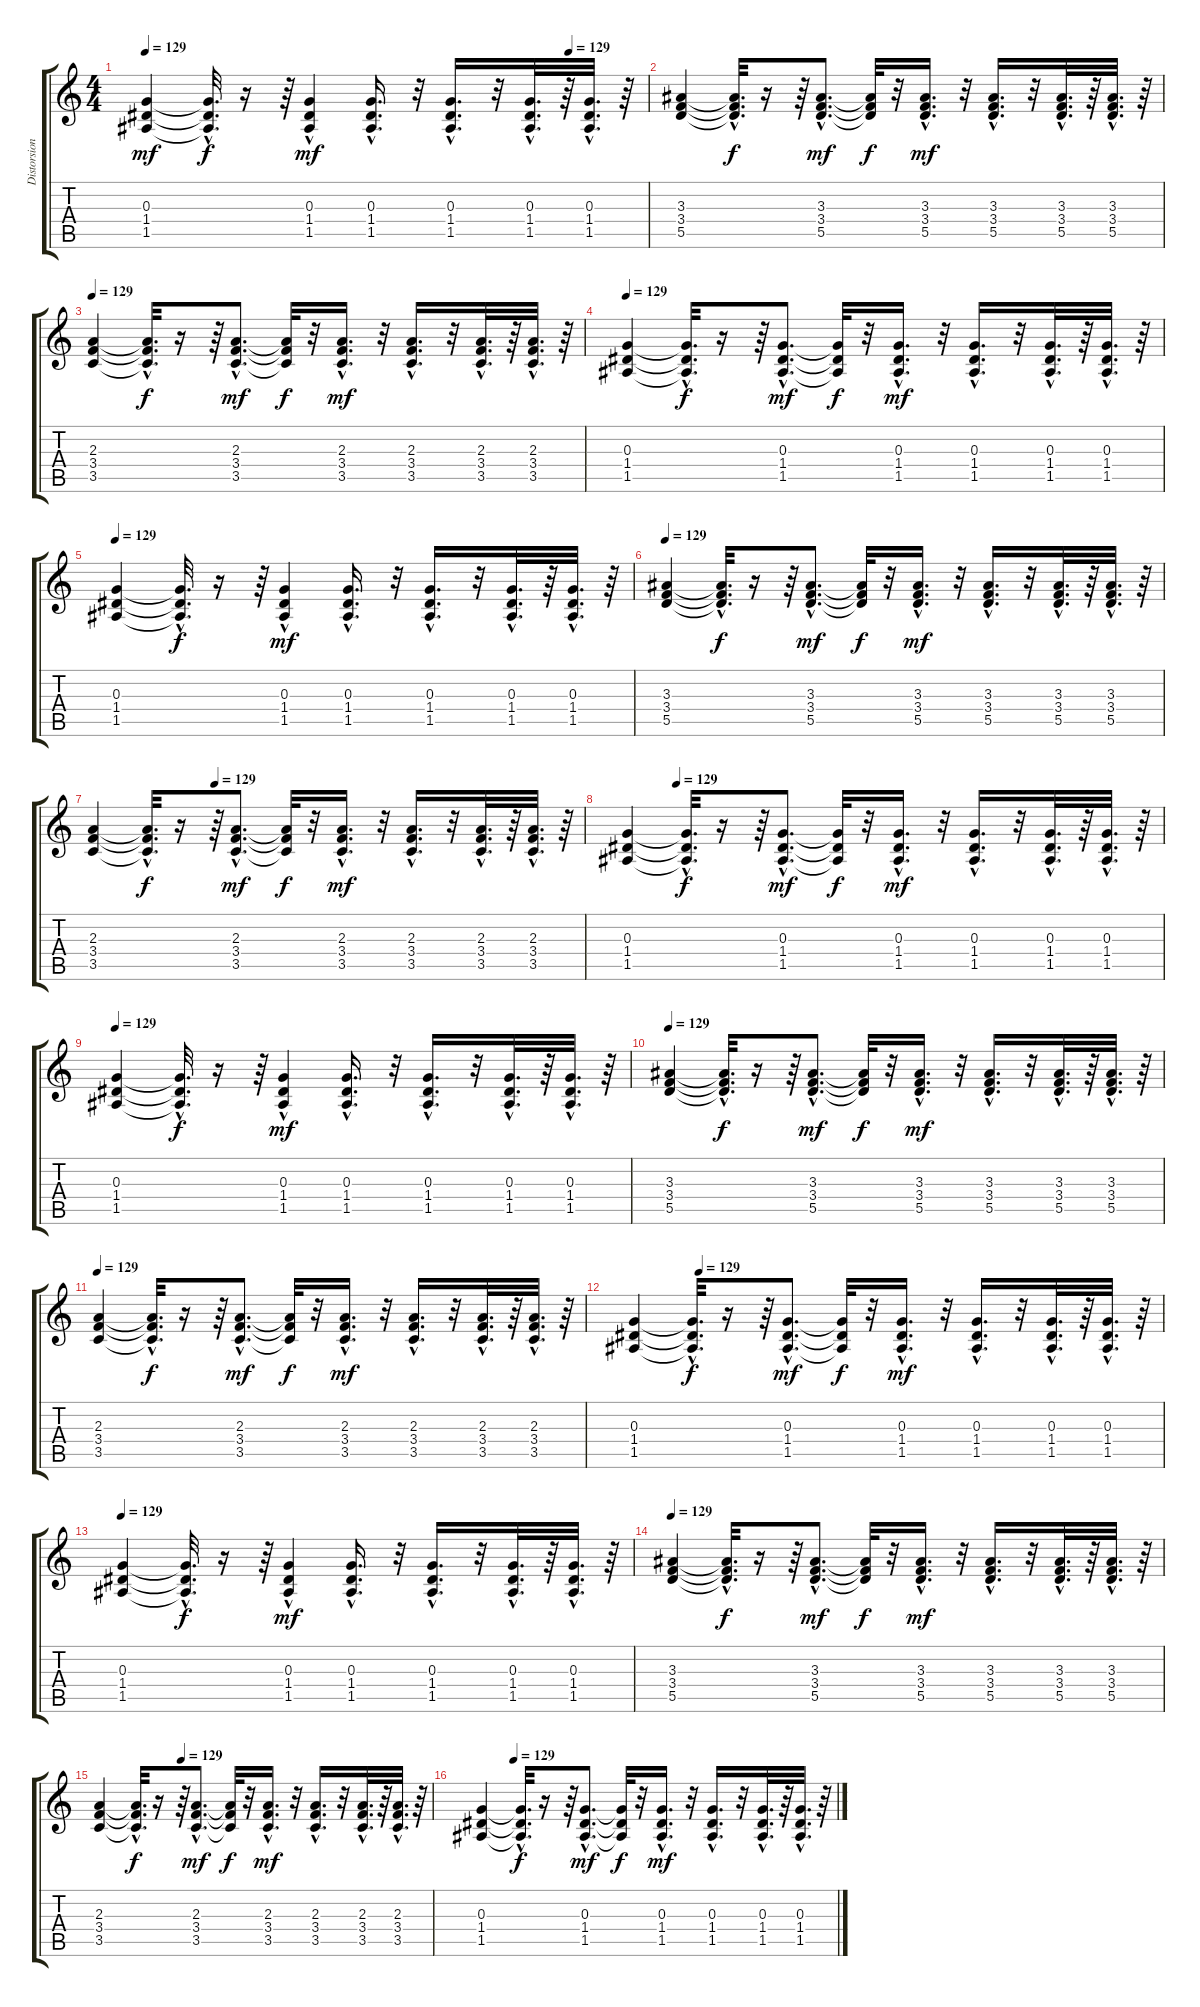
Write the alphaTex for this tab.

\track ("Distorsion" "Distorsion") {instrument distortionguitar}
\staff {score tabs}
\tuning (E4 B3 G3 D3 A2 E2) {hide}
\ts (4 4)
\tempo 129
\tempo (129 0.84375)
\clef g2
\ks c
(0.3 1.4 1.5).4{dy mf} (0.3{hac t} 1.4{hac t} 1.5{hac t}).32{d dy f} r.16 r.64 (0.3 1.4{hac} 1.5).4{dy mf} (0.3{hac} 1.4{hac} 1.5{hac}).16{d} r.32 (0.3{hac} 1.4{hac} 1.5{hac}).16{d} r.32 (0.3{hac} 1.4{hac} 1.5{hac}).32{d} r.64 (0.3{hac} 1.4{hac} 1.5{hac}).32{d} r.64 |
(3.3 3.4 5.5).4 (3.3{hac t} 3.4{hac t} 5.5{hac t}).32{d dy f} r.16 r.64 (3.3{hac} 3.4{hac} 5.5{hac}).8{d dy mf} (3.3{t} 3.4{t} 5.5{t}).32{dy f} r.32 (3.3{hac} 3.4{hac} 5.5{hac}).16{d dy mf} r.32 (3.3{hac} 3.4{hac} 5.5{hac}).16{d} r.32 (3.3{hac} 3.4{hac} 5.5{hac}).32{d} r.64 (3.3{hac} 3.4{hac} 5.5{hac}).32{d} r.64 |
\tempo 129
(2.3 3.4 3.5).4 (2.3{hac t} 3.4{hac t} 3.5{hac t}).32{d dy f} r.16 r.64 (2.3{hac} 3.4{hac} 3.5{hac}).8{d dy mf} (2.3{t} 3.4{t} 3.5{t}).32{dy f} r.32 (2.3{hac} 3.4{hac} 3.5{hac}).16{d dy mf} r.32 (2.3{hac} 3.4{hac} 3.5{hac}).16{d} r.32 (2.3{hac} 3.4{hac} 3.5{hac}).32{d} r.64 (2.3{hac} 3.4{hac} 3.5{hac}).32{d} r.64 |
\tempo 129
(0.3 1.4 1.5).4 (0.3{hac t} 1.4{hac t} 1.5{hac t}).32{d dy f} r.16 r.64 (0.3{hac} 1.4{hac} 1.5{hac}).8{d dy mf} (0.3{t} 1.4{t} 1.5{t}).32{dy f} r.32 (0.3{hac} 1.4{hac} 1.5{hac}).16{d dy mf} r.32 (0.3{hac} 1.4{hac} 1.5{hac}).16{d} r.32 (0.3{hac} 1.4{hac} 1.5{hac}).32{d} r.64 (0.3{hac} 1.4{hac} 1.5{hac}).32{d} r.64 |
\tempo 129
(0.3 1.4 1.5).4 (0.3{hac t} 1.4{hac t} 1.5{hac t}).32{d dy f} r.16 r.64 (0.3 1.4{hac} 1.5).4{dy mf} (0.3{hac} 1.4{hac} 1.5{hac}).16{d} r.32 (0.3{hac} 1.4{hac} 1.5{hac}).16{d} r.32 (0.3{hac} 1.4{hac} 1.5{hac}).32{d} r.64 (0.3{hac} 1.4{hac} 1.5{hac}).32{d} r.64 |
\tempo 129
(3.3 3.4 5.5).4 (3.3{hac t} 3.4{hac t} 5.5{hac t}).32{d dy f} r.16 r.64 (3.3{hac} 3.4{hac} 5.5{hac}).8{d dy mf} (3.3{t} 3.4{t} 5.5{t}).32{dy f} r.32 (3.3{hac} 3.4{hac} 5.5{hac}).16{d dy mf} r.32 (3.3{hac} 3.4{hac} 5.5{hac}).16{d} r.32 (3.3{hac} 3.4{hac} 5.5{hac}).32{d} r.64 (3.3{hac} 3.4{hac} 5.5{hac}).32{d} r.64 |
\tempo (129 0.25)
(2.3 3.4 3.5).4 (2.3{hac t} 3.4{hac t} 3.5{hac t}).32{d dy f} r.16 r.64 (2.3{hac} 3.4{hac} 3.5{hac}).8{d dy mf} (2.3{t} 3.4{t} 3.5{t}).32{dy f} r.32 (2.3{hac} 3.4{hac} 3.5{hac}).16{d dy mf} r.32 (2.3{hac} 3.4{hac} 3.5{hac}).16{d} r.32 (2.3{hac} 3.4{hac} 3.5{hac}).32{d} r.64 (2.3{hac} 3.4{hac} 3.5{hac}).32{d} r.64 |
\tempo (129 0.09375)
(0.3 1.4 1.5).4 (0.3{hac t} 1.4{hac t} 1.5{hac t}).32{d dy f} r.16 r.64 (0.3{hac} 1.4{hac} 1.5{hac}).8{d dy mf} (0.3{t} 1.4{t} 1.5{t}).32{dy f} r.32 (0.3{hac} 1.4{hac} 1.5{hac}).16{d dy mf} r.32 (0.3{hac} 1.4{hac} 1.5{hac}).16{d} r.32 (0.3{hac} 1.4{hac} 1.5{hac}).32{d} r.64 (0.3{hac} 1.4{hac} 1.5{hac}).32{d} r.64 |
\tempo 129
(0.3 1.4 1.5).4 (0.3{hac t} 1.4{hac t} 1.5{hac t}).32{d dy f} r.16 r.64 (0.3 1.4{hac} 1.5).4{dy mf} (0.3{hac} 1.4{hac} 1.5{hac}).16{d} r.32 (0.3{hac} 1.4{hac} 1.5{hac}).16{d} r.32 (0.3{hac} 1.4{hac} 1.5{hac}).32{d} r.64 (0.3{hac} 1.4{hac} 1.5{hac}).32{d} r.64 |
\tempo 129
(3.3 3.4 5.5).4 (3.3{hac t} 3.4{hac t} 5.5{hac t}).32{d dy f} r.16 r.64 (3.3{hac} 3.4{hac} 5.5{hac}).8{d dy mf} (3.3{t} 3.4{t} 5.5{t}).32{dy f} r.32 (3.3{hac} 3.4{hac} 5.5{hac}).16{d dy mf} r.32 (3.3{hac} 3.4{hac} 5.5{hac}).16{d} r.32 (3.3{hac} 3.4{hac} 5.5{hac}).32{d} r.64 (3.3{hac} 3.4{hac} 5.5{hac}).32{d} r.64 |
\tempo 129
(2.3 3.4 3.5).4 (2.3{hac t} 3.4{hac t} 3.5{hac t}).32{d dy f} r.16 r.64 (2.3{hac} 3.4{hac} 3.5{hac}).8{d dy mf} (2.3{t} 3.4{t} 3.5{t}).32{dy f} r.32 (2.3{hac} 3.4{hac} 3.5{hac}).16{d dy mf} r.32 (2.3{hac} 3.4{hac} 3.5{hac}).16{d} r.32 (2.3{hac} 3.4{hac} 3.5{hac}).32{d} r.64 (2.3{hac} 3.4{hac} 3.5{hac}).32{d} r.64 |
\tempo (129 0.125)
(0.3 1.4 1.5).4 (0.3{hac t} 1.4{hac t} 1.5{hac t}).32{d dy f} r.16 r.64 (0.3{hac} 1.4{hac} 1.5{hac}).8{d dy mf} (0.3{t} 1.4{t} 1.5{t}).32{dy f} r.32 (0.3{hac} 1.4{hac} 1.5{hac}).16{d dy mf} r.32 (0.3{hac} 1.4{hac} 1.5{hac}).16{d} r.32 (0.3{hac} 1.4{hac} 1.5{hac}).32{d} r.64 (0.3{hac} 1.4{hac} 1.5{hac}).32{d} r.64 |
\tempo 129
(0.3 1.4 1.5).4 (0.3{hac t} 1.4{hac t} 1.5{hac t}).32{d dy f} r.16 r.64 (0.3 1.4{hac} 1.5).4{dy mf} (0.3{hac} 1.4{hac} 1.5{hac}).16{d} r.32 (0.3{hac} 1.4{hac} 1.5{hac}).16{d} r.32 (0.3{hac} 1.4{hac} 1.5{hac}).32{d} r.64 (0.3{hac} 1.4{hac} 1.5{hac}).32{d} r.64 |
\tempo 129
(3.3 3.4 5.5).4 (3.3{hac t} 3.4{hac t} 5.5{hac t}).32{d dy f} r.16 r.64 (3.3{hac} 3.4{hac} 5.5{hac}).8{d dy mf} (3.3{t} 3.4{t} 5.5{t}).32{dy f} r.32 (3.3{hac} 3.4{hac} 5.5{hac}).16{d dy mf} r.32 (3.3{hac} 3.4{hac} 5.5{hac}).16{d} r.32 (3.3{hac} 3.4{hac} 5.5{hac}).32{d} r.64 (3.3{hac} 3.4{hac} 5.5{hac}).32{d} r.64 |
\tempo (129 0.25)
(2.3 3.4 3.5).4 (2.3{hac t} 3.4{hac t} 3.5{hac t}).32{d dy f} r.16 r.64 (2.3{hac} 3.4{hac} 3.5{hac}).8{d dy mf} (2.3{t} 3.4{t} 3.5{t}).32{dy f} r.32 (2.3{hac} 3.4{hac} 3.5{hac}).16{d dy mf} r.32 (2.3{hac} 3.4{hac} 3.5{hac}).16{d} r.32 (2.3{hac} 3.4{hac} 3.5{hac}).32{d} r.64 (2.3{hac} 3.4{hac} 3.5{hac}).32{d} r.64 |
\tempo (129 0.09375)
(0.3 1.4 1.5).4 (0.3{hac t} 1.4{hac t} 1.5{hac t}).32{d dy f} r.16 r.64 (0.3{hac} 1.4{hac} 1.5{hac}).8{d dy mf} (0.3{t} 1.4{t} 1.5{t}).32{dy f} r.32 (0.3{hac} 1.4{hac} 1.5{hac}).16{d dy mf} r.32 (0.3{hac} 1.4{hac} 1.5{hac}).16{d} r.32 (0.3{hac} 1.4{hac} 1.5{hac}).32{d} r.64 (0.3{hac} 1.4{hac} 1.5{hac}).32{d} r.64
